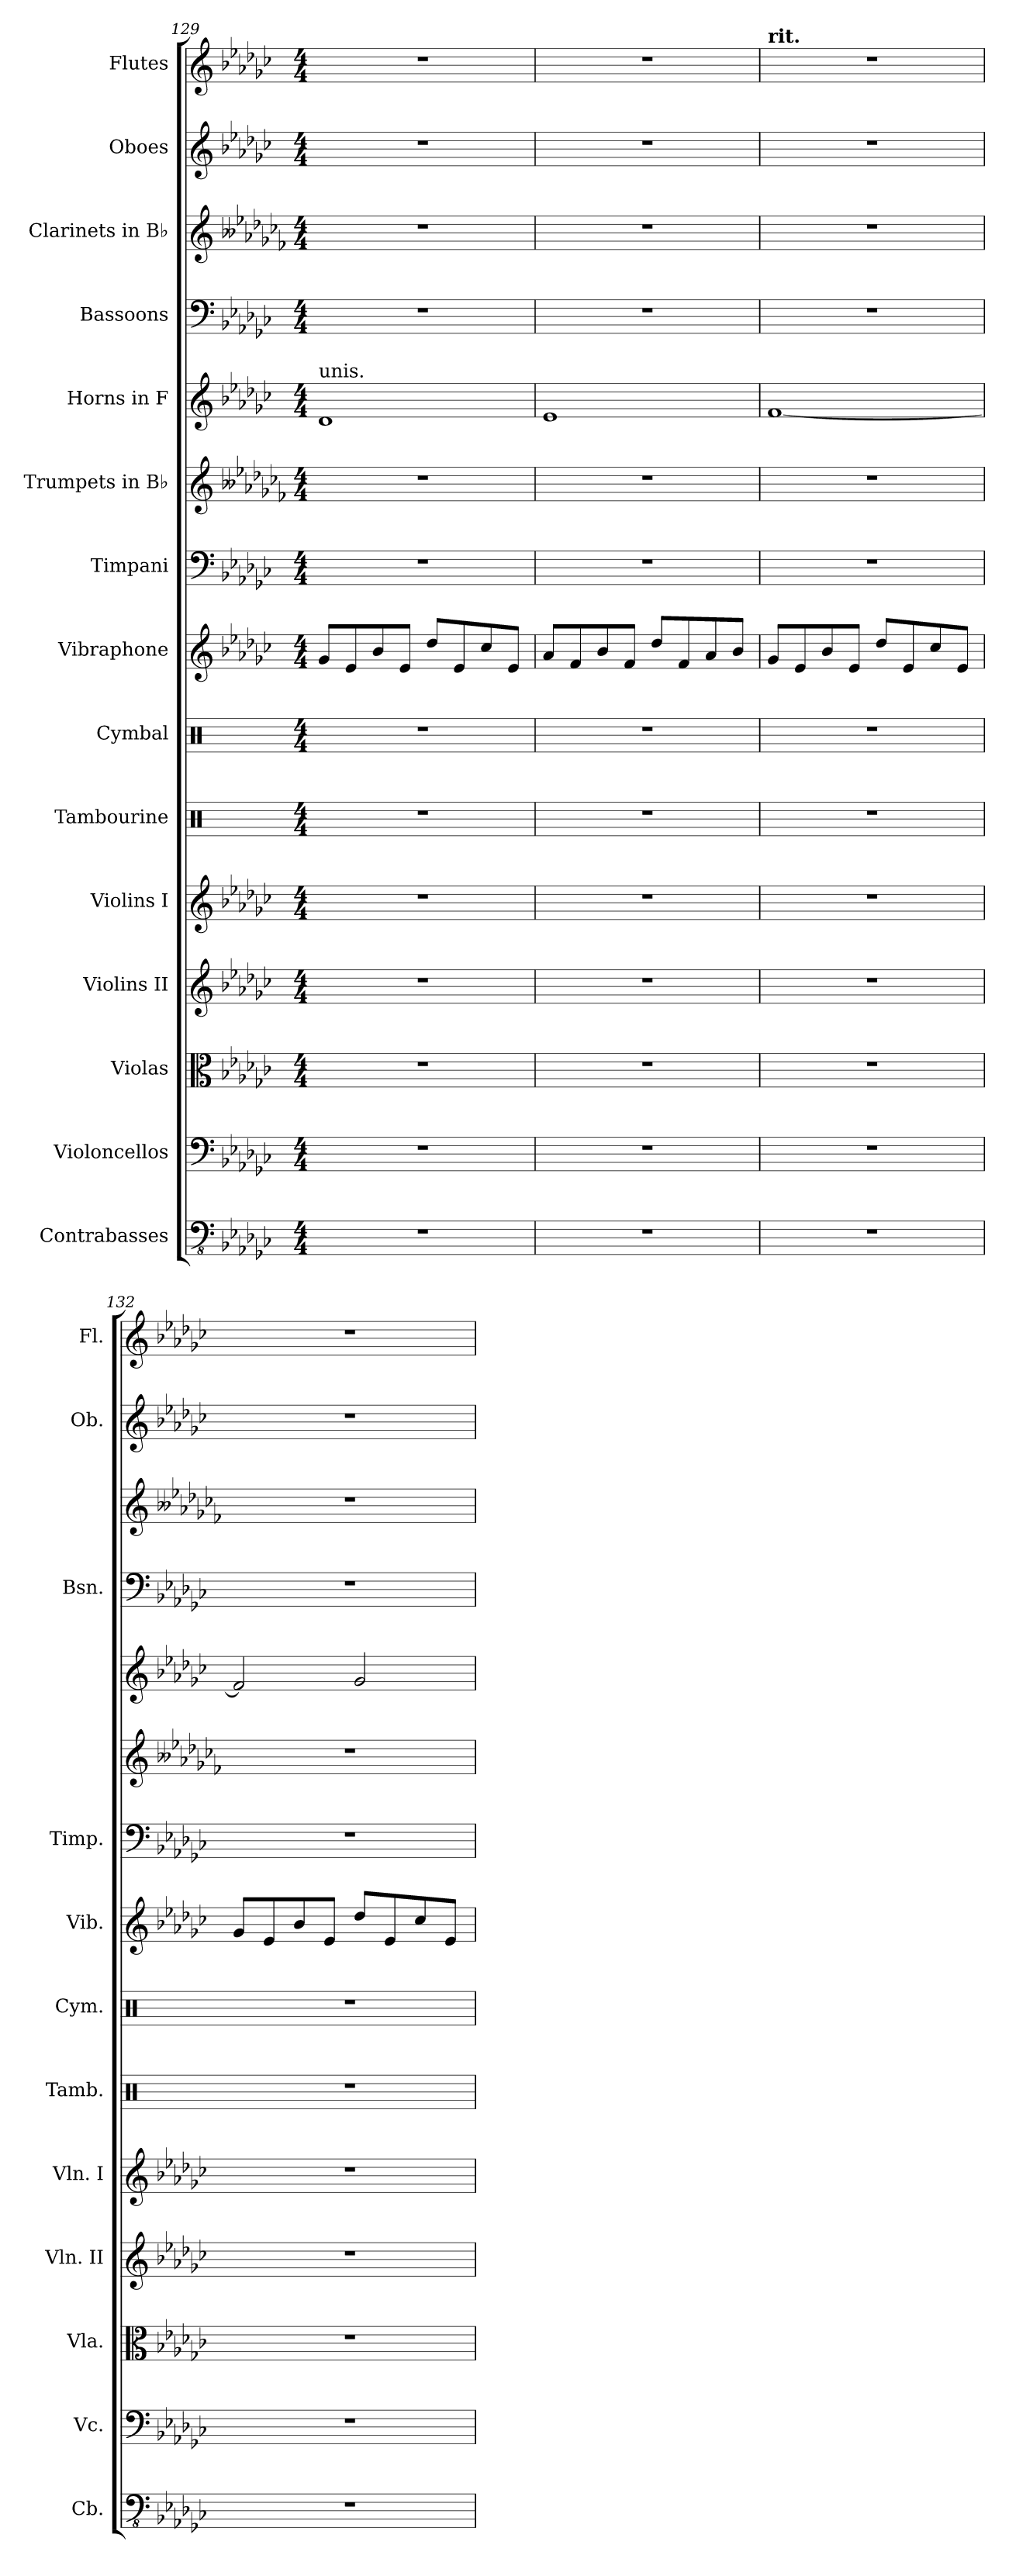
**kern	**kern	**kern	**kern	**kern	**kern	**kern	**kern	**dynam	**kern	**kern	**kern	**kern	**kern	**kern	**kern
*part15	*part14	*part13	*part12	*part11	*part10	*part9	*part8	*part8	*part7	*part6	*part5	*part4	*part3	*part2	*part1
*staff15	*staff14	*staff13	*staff12	*staff11	*staff10	*staff9	*staff8	*staff8	*staff7	*staff6	*staff5	*staff4	*staff3	*staff2	*staff1
*I"Contrabasses	*I"Violoncellos	*I"Violas	*I"Violins II	*I"Violins I	*I"Tambourine	*I"Cymbal	*I"Vibraphone	*	*I"Timpani	*I"Trumpets in B♭	*I"Horns in F	*I"Bassoons	*I"Clarinets in B♭	*I"Oboes	*I"Flutes
*I'Cb.	*I'Vc.	*I'Vla.	*I'Vln. II	*I'Vln. I	*I'Tamb.	*I'Cym.	*I'Vib.	*	*I'Timp.	*	*	*I'Bsn.	*	*I'Ob.	*I'Fl.
*clefFv4	*clefF4	*clefC3	*clefG2	*clefG2	*clefX	*clefX	*clefG2	*	*clefF4	*clefG2	*clefG2	*clefF4	*clefG2	*clefG2	*clefG2
*ITrd7c12	*	*	*	*	*	*	*	*	*	*ITrd1c2	*ITrd4c7	*	*ITrd1c2	*	*
*k[b-e-a-d-g-c-]	*k[b-e-a-d-g-c-]	*k[b-e-a-d-g-c-]	*k[b-e-a-d-g-c-]	*k[b-e-a-d-g-c-]	*k[]	*k[]	*k[b-e-a-d-g-c-]	*	*k[b-e-a-d-g-c-]	*k[b--e-a-d-g-c-f-]	*k[b-e-a-d-g-c-f-]	*k[b-e-a-d-g-c-]	*k[b--e-a-d-g-c-f-]	*k[b-e-a-d-g-c-]	*k[b-e-a-d-g-c-]
*M4/4	*M4/4	*M4/4	*M4/4	*M4/4	*M4/4	*M4/4	*M4/4	*	*M4/4	*M4/4	*M4/4	*M4/4	*M4/4	*M4/4	*M4/4
=129	=129	=129	=129	=129	=129	=129	=129	=129	=129	=129	=129	=129	=129	=129	=129
!	!	!	!	!	!	!	!	!	!	!	!LO:TX:a:t=unis.	!	!	!	!
!	!	!	!	!	!	!	!	!LO:DY:b	!	!	!	!	!	!	!
!	!	!	!	!	!	!	!	!LO:DY:n=1:b	!	!	!	!	!	!	!
1r	1r	1r	1r	1r	1r	1r	8g-/L	mp mf	1r	1r	1G-	1r	1r	1r	1r
.	.	.	.	.	.	.	8e-/	.	.	.	.	.	.	.	.
.	.	.	.	.	.	.	8b-/	.	.	.	.	.	.	.	.
.	.	.	.	.	.	.	8e-/J	.	.	.	.	.	.	.	.
.	.	.	.	.	.	.	8dd-/L	.	.	.	.	.	.	.	.
.	.	.	.	.	.	.	8e-/	.	.	.	.	.	.	.	.
.	.	.	.	.	.	.	8cc-/	.	.	.	.	.	.	.	.
.	.	.	.	.	.	.	8e-/J	.	.	.	.	.	.	.	.
=130	=130	=130	=130	=130	=130	=130	=130	=130	=130	=130	=130	=130	=130	=130	=130
1r	1r	1r	1r	1r	1r	1r	8a-/L	.	1r	1r	1A-	1r	1r	1r	1r
.	.	.	.	.	.	.	8f/	.	.	.	.	.	.	.	.
.	.	.	.	.	.	.	8b-/	.	.	.	.	.	.	.	.
.	.	.	.	.	.	.	8f/J	.	.	.	.	.	.	.	.
.	.	.	.	.	.	.	8dd-/L	.	.	.	.	.	.	.	.
.	.	.	.	.	.	.	8f/	.	.	.	.	.	.	.	.
.	.	.	.	.	.	.	8a-/	.	.	.	.	.	.	.	.
.	.	.	.	.	.	.	8b-/J	.	.	.	.	.	.	.	.
=131	=131	=131	=131	=131	=131	=131	=131	=131	=131	=131	=131	=131	=131	=131	=131
!	!	!	!	!	!	!	!	!	!	!	!	!	!	!	!LO:TX:a:B:t=rit.
1r	1r	1r	1r	1r	1r	1r	8g-/L	.	1r	1r	[1B-	1r	1r	1r	1r
.	.	.	.	.	.	.	8e-/	.	.	.	.	.	.	.	.
.	.	.	.	.	.	.	8b-/	.	.	.	.	.	.	.	.
.	.	.	.	.	.	.	8e-/J	.	.	.	.	.	.	.	.
.	.	.	.	.	.	.	8dd-/L	.	.	.	.	.	.	.	.
.	.	.	.	.	.	.	8e-/	.	.	.	.	.	.	.	.
.	.	.	.	.	.	.	8cc-/	.	.	.	.	.	.	.	.
.	.	.	.	.	.	.	8e-/J	.	.	.	.	.	.	.	.
!!LO:PB:g=z
=132	=132	=132	=132	=132	=132	=132	=132	=132	=132	=132	=132	=132	=132	=132	=132
1r	1r	1r	1r	1r	1r	1r	8g-/L	.	1r	1r	2B-/]	1r	1r	1r	1r
.	.	.	.	.	.	.	8e-/	.	.	.	.	.	.	.	.
.	.	.	.	.	.	.	8b-/	.	.	.	.	.	.	.	.
.	.	.	.	.	.	.	8e-/J	.	.	.	.	.	.	.	.
.	.	.	.	.	.	.	8dd-/L	.	.	.	2c-/	.	.	.	.
.	.	.	.	.	.	.	8e-/	.	.	.	.	.	.	.	.
.	.	.	.	.	.	.	8cc-/	.	.	.	.	.	.	.	.
.	.	.	.	.	.	.	8e-/J	.	.	.	.	.	.	.	.
=	=	=	=	=	=	=	=	=	=	=	=	=	=	=	=
*-	*-	*-	*-	*-	*-	*-	*-	*-	*-	*-	*-	*-	*-	*-	*-
